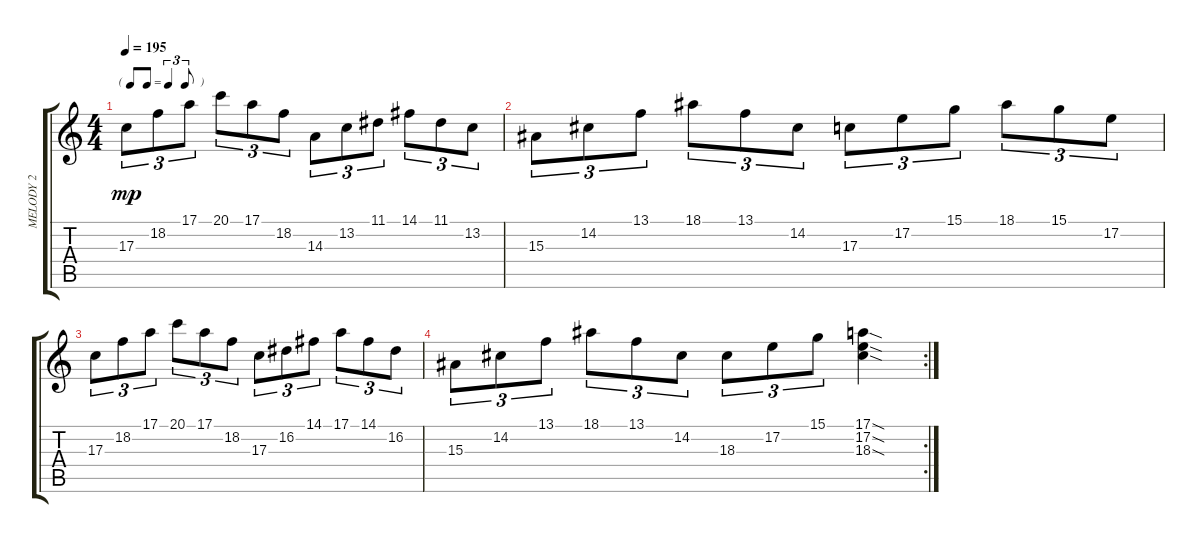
\track ("MELODY 2" "MELODY 2") {instrument lead2sawtooth}
\staff {score tabs}
\tuning (E4 B3 G3 D3 A2 E2) {hide}
\ts (4 4)
\tf triplet8th
\tempo 195
\clef g2
\ks c
17.3.8{tu (3 2) dy mp} 18.2.8{tu (3 2)} 17.1.8{tu (3 2)} 20.1.8{tu (3 2)} 17.1.8{tu (3 2)} 18.2.8{tu (3 2)} 14.3.8{tu (3 2)} 13.2.8{tu (3 2)} 11.1.8{tu (3 2)} 14.1.8{tu (3 2)} 11.1.8{tu (3 2)} 13.2.8{tu (3 2)} |
15.3.8{tu (3 2)} 14.2.8{tu (3 2)} 13.1.8{tu (3 2)} 18.1.8{tu (3 2)} 13.1.8{tu (3 2)} 14.2.8{tu (3 2)} 17.3.8{tu (3 2)} 17.2.8{tu (3 2)} 15.1.8{tu (3 2)} 18.1.8{tu (3 2)} 15.1.8{tu (3 2)} 17.2.8{tu (3 2)} |
17.3.8{tu (3 2)} 18.2.8{tu (3 2)} 17.1.8{tu (3 2)} 20.1.8{tu (3 2)} 17.1.8{tu (3 2)} 18.2.8{tu (3 2)} 17.3.8{tu (3 2)} 16.2.8{tu (3 2)} 14.1.8{tu (3 2)} 17.1.8{tu (3 2)} 14.1.8{tu (3 2)} 16.2.8{tu (3 2)} |
\rc 2
15.3.8{tu (3 2)} 14.2.8{tu (3 2)} 13.1.8{tu (3 2)} 18.1.8{tu (3 2)} 13.1.8{tu (3 2)} 14.2.8{tu (3 2)} 18.3.8{tu (3 2)} 17.2.8{tu (3 2)} 15.1.8{tu (3 2)} (17.1{sod} 17.2{sod} 18.3{sod}).4
